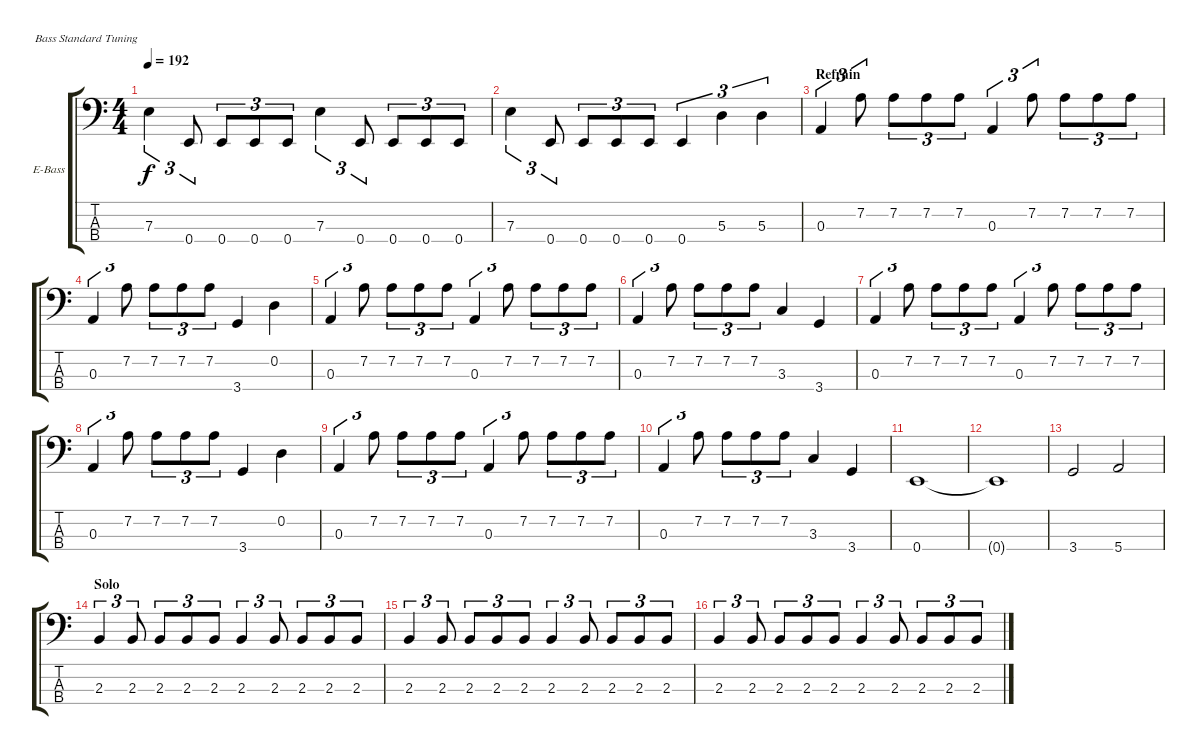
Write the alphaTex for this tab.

\bracketExtendMode groupsimilarinstruments
\firstSystemTrackNameOrientation horizontal
\otherSystemsTrackNameOrientation horizontal
\track ("Bass" "E-Bass") {instrument electricbassfinger}
\staff {score tabs}
\tuning (G2 D2 A1 E1)
\ts (4 4)
\tempo 192
\clef f4
\ks c
7.3.4{tu (3 2) dy f} 0.4.8{tu (3 2)} 0.4.8{tu (3 2)} 0.4.8{tu (3 2)} 0.4.8{tu (3 2)} 7.3.4{tu (3 2)} 0.4.8{tu (3 2)} 0.4.8{tu (3 2)} 0.4.8{tu (3 2)} 0.4.8{tu (3 2)} |
7.3.4{tu (3 2)} 0.4.8{tu (3 2)} 0.4.8{tu (3 2)} 0.4.8{tu (3 2)} 0.4.8{tu (3 2)} 0.4.4{tu (3 2)} 5.3.4{tu (3 2)} 5.3.4{tu (3 2)} |
\section ("" "Refrain")
0.3.4{tu (3 2)} 7.2.8{tu (3 2)} 7.2.8{tu (3 2)} 7.2.8{tu (3 2)} 7.2.8{tu (3 2)} 0.3.4{tu (3 2)} 7.2.8{tu (3 2)} 7.2.8{tu (3 2)} 7.2.8{tu (3 2)} 7.2.8{tu (3 2)} |
0.3.4{tu (3 2)} 7.2.8{tu (3 2)} 7.2.8{tu (3 2)} 7.2.8{tu (3 2)} 7.2.8{tu (3 2)} 3.4.4 0.2.4 |
0.3.4{tu (3 2)} 7.2.8{tu (3 2)} 7.2.8{tu (3 2)} 7.2.8{tu (3 2)} 7.2.8{tu (3 2)} 0.3.4{tu (3 2)} 7.2.8{tu (3 2)} 7.2.8{tu (3 2)} 7.2.8{tu (3 2)} 7.2.8{tu (3 2)} |
0.3.4{tu (3 2)} 7.2.8{tu (3 2)} 7.2.8{tu (3 2)} 7.2.8{tu (3 2)} 7.2.8{tu (3 2)} 3.3.4 3.4.4 |
0.3.4{tu (3 2)} 7.2.8{tu (3 2)} 7.2.8{tu (3 2)} 7.2.8{tu (3 2)} 7.2.8{tu (3 2)} 0.3.4{tu (3 2)} 7.2.8{tu (3 2)} 7.2.8{tu (3 2)} 7.2.8{tu (3 2)} 7.2.8{tu (3 2)} |
0.3.4{tu (3 2)} 7.2.8{tu (3 2)} 7.2.8{tu (3 2)} 7.2.8{tu (3 2)} 7.2.8{tu (3 2)} 3.4.4 0.2.4 |
0.3.4{tu (3 2)} 7.2.8{tu (3 2)} 7.2.8{tu (3 2)} 7.2.8{tu (3 2)} 7.2.8{tu (3 2)} 0.3.4{tu (3 2)} 7.2.8{tu (3 2)} 7.2.8{tu (3 2)} 7.2.8{tu (3 2)} 7.2.8{tu (3 2)} |
0.3.4{tu (3 2)} 7.2.8{tu (3 2)} 7.2.8{tu (3 2)} 7.2.8{tu (3 2)} 7.2.8{tu (3 2)} 3.3.4 3.4.4 |
0.4.1 |
0.4{t}.1 |
3.4.2 5.4.2 |
\section ("" "Solo")
2.3.4{tu (3 2)} 2.3.8{tu (3 2)} 2.3.8{tu (3 2)} 2.3.8{tu (3 2)} 2.3.8{tu (3 2)} 2.3.4{tu (3 2)} 2.3.8{tu (3 2)} 2.3.8{tu (3 2)} 2.3.8{tu (3 2)} 2.3.8{tu (3 2)} |
2.3.4{tu (3 2)} 2.3.8{tu (3 2)} 2.3.8{tu (3 2)} 2.3.8{tu (3 2)} 2.3.8{tu (3 2)} 2.3.4{tu (3 2)} 2.3.8{tu (3 2)} 2.3.8{tu (3 2)} 2.3.8{tu (3 2)} 2.3.8{tu (3 2)} |
2.3.4{tu (3 2)} 2.3.8{tu (3 2)} 2.3.8{tu (3 2)} 2.3.8{tu (3 2)} 2.3.8{tu (3 2)} 2.3.4{tu (3 2)} 2.3.8{tu (3 2)} 2.3.8{tu (3 2)} 2.3.8{tu (3 2)} 2.3.8{tu (3 2)}
